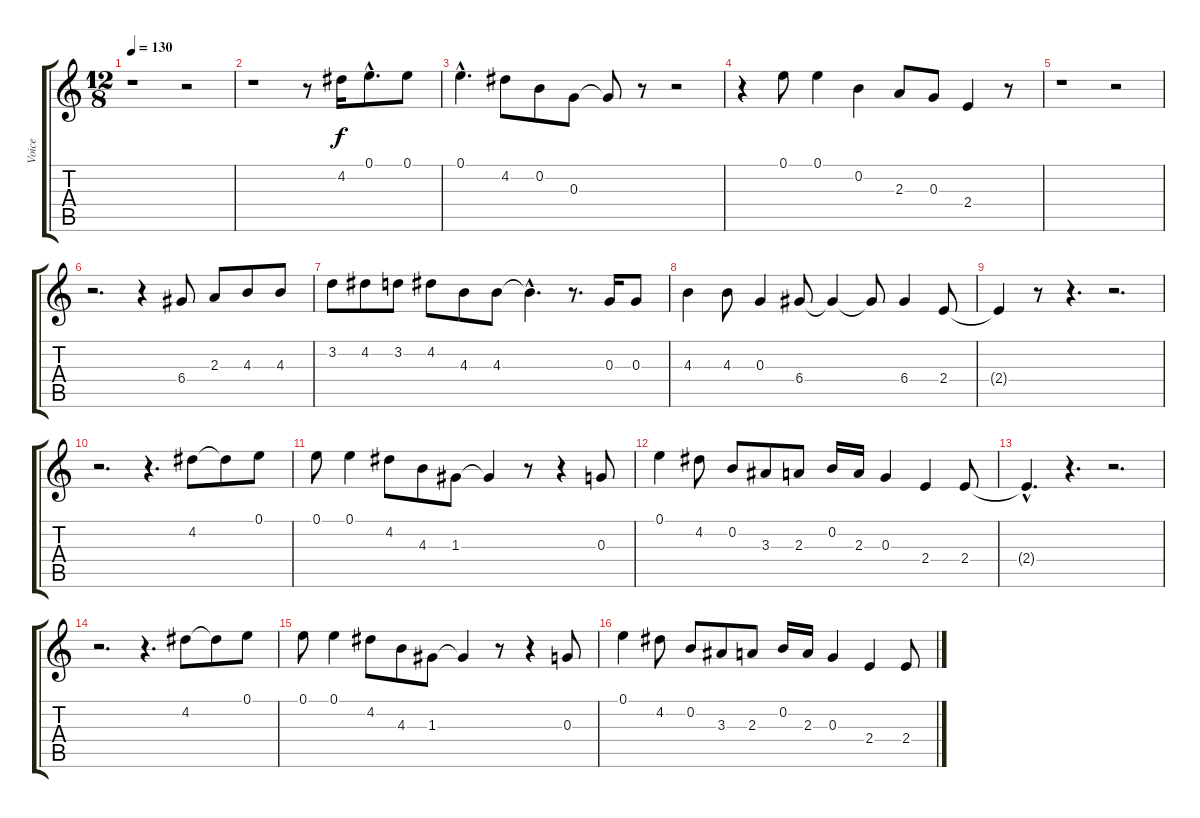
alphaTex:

\track ("Voice" "Voice") {instrument acousticguitarnylon}
\staff {score tabs}
\tuning (E4 B3 G3 D3 A2 E2) {hide}
\ts (12 8)
\tempo 130
\clef g2
\ks c
r.1{dy f} r.2 |
r.1 r.8 4.2.16 0.1{hac}.8{d} 0.1.8 |
0.1{hac}.4{d} 4.2.8 0.2.8 0.3.8 0.3{t}.8 r.8 r.2 |
r.4 0.1.8 0.1.4 0.2.4 2.3.8 0.3.8 2.4.4 r.8 |
r.1 r.2 |
r.2{d} r.4 6.4.8 2.3.8 4.3.8 4.3.8 |
3.2.8 4.2.8 3.2.8 4.2.8 4.3.8 4.3.8 4.3{hac t}.4{d} r.8{d} 0.3.16 0.3.8 |
4.3.4 4.3.8 0.3.4 6.4.8 6.4{t}.4 6.4{t}.8 6.4.4 2.4.8 |
2.4{t}.4 r.8 r.4{d} r.2{d} |
r.2{d} r.4{d} 4.2.8 4.2{t}.8 0.1.8 |
0.1.8 0.1.4 4.2.8 4.3.8 1.3.8 1.3{t}.4 r.8 r.4 0.3.8 |
0.1.4 4.2.8 0.2.8 3.3.8 2.3.8 0.2.16 2.3.16 0.3.4 2.4.4 2.4.8 |
2.4{hac t}.4{d} r.4{d} r.2{d} |
r.2{d} r.4{d} 4.2.8 4.2{t}.8 0.1.8 |
0.1.8 0.1.4 4.2.8 4.3.8 1.3.8 1.3{t}.4 r.8 r.4 0.3.8 |
0.1.4 4.2.8 0.2.8 3.3.8 2.3.8 0.2.16 2.3.16 0.3.4 2.4.4 2.4.8
